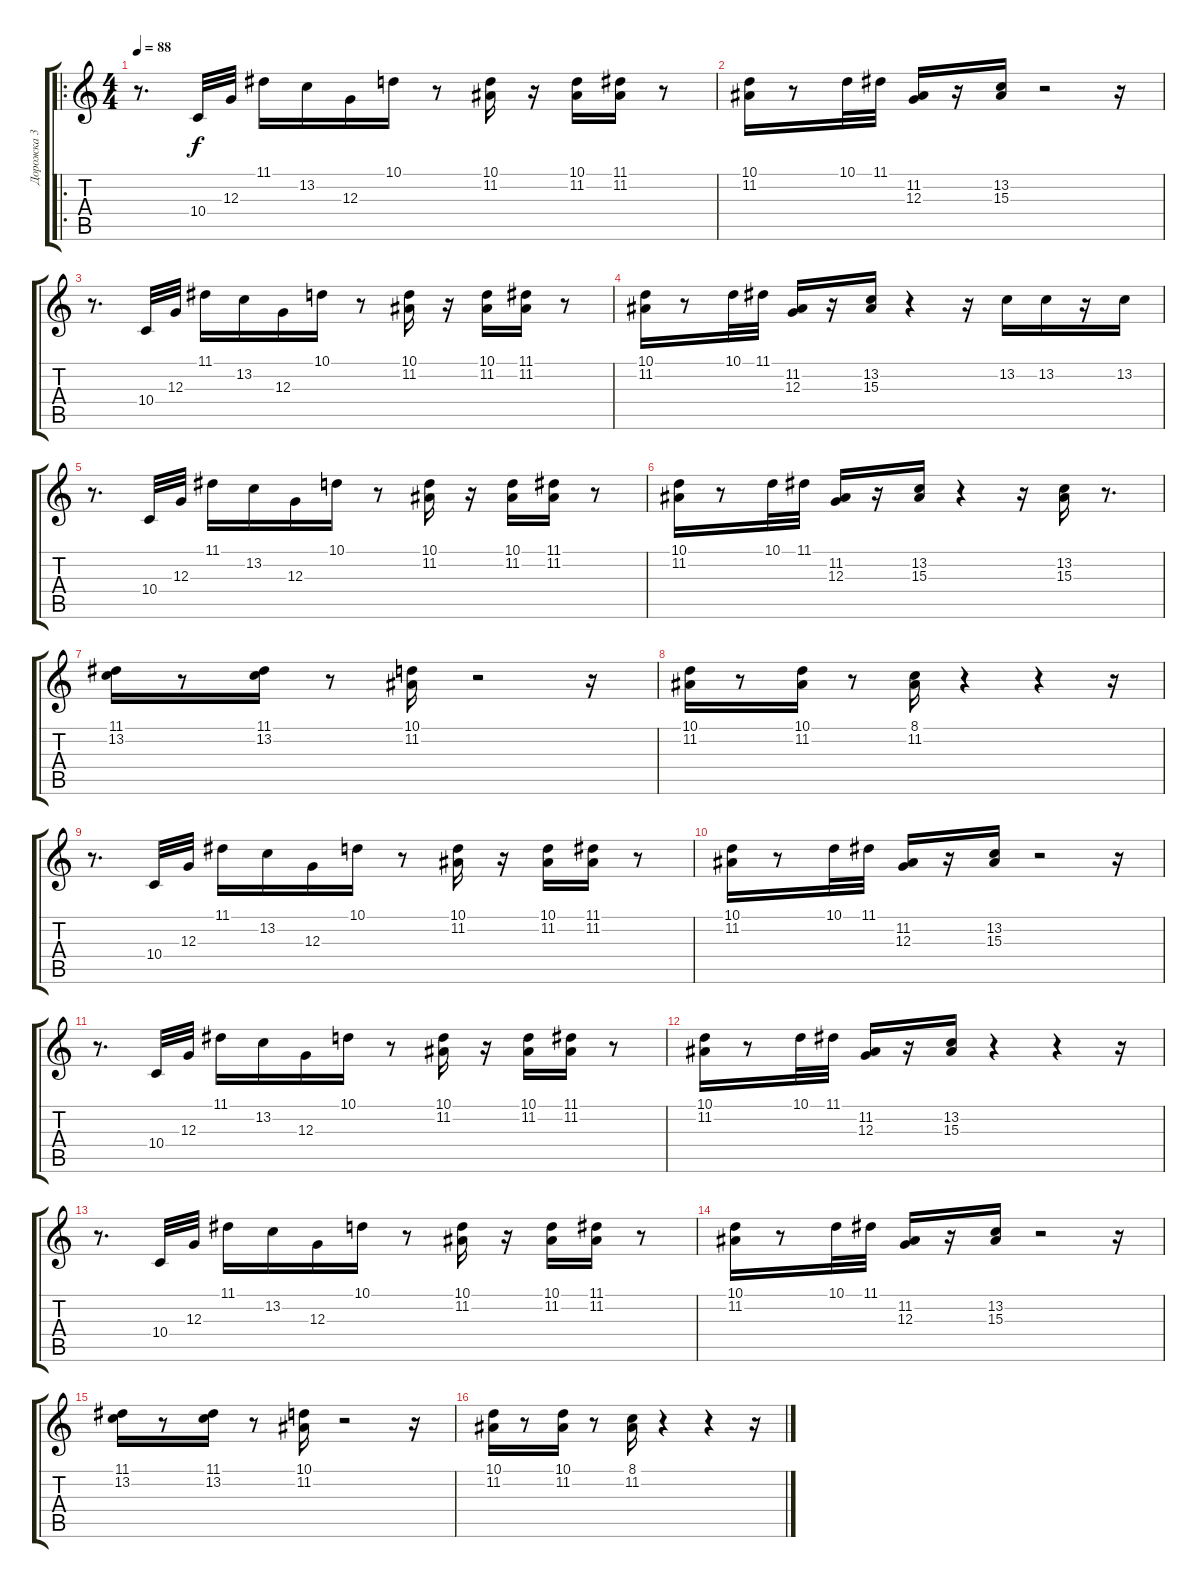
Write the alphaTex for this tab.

\track ("Дорожка 3" "Дорожка 3") {instrument steeldrums}
\staff {score tabs}
\tuning (E4 B3 G3 D3 A2 E2) {hide}
\ro
\ts (4 4)
\tempo 88
\clef g2
\ks c
r.8{d dy f instrument steeldrums} 10.4.32 12.3.32 11.1.16 13.2.16 12.3.16 10.1.16 r.8 (10.1 11.2).16 r.16 (10.1 11.2).16 (11.1 11.2).16 r.8 |
(10.1 11.2).16 r.8 10.1.32 11.1.32 (11.2 12.3).16 r.16 (13.2 15.3).16 r.2 r.16 |
r.8{d} 10.4.32 12.3.32 11.1.16 13.2.16 12.3.16 10.1.16 r.8 (10.1 11.2).16 r.16 (10.1 11.2).16 (11.1 11.2).16 r.8 |
(10.1 11.2).16 r.8 10.1.32 11.1.32 (11.2 12.3).16 r.16 (13.2 15.3).16 r.4 r.16 13.2.16 13.2.16 r.16 13.2.16 |
r.8{d} 10.4.32 12.3.32 11.1.16 13.2.16 12.3.16 10.1.16 r.8 (10.1 11.2).16 r.16 (10.1 11.2).16 (11.1 11.2).16 r.8 |
(10.1 11.2).16 r.8 10.1.32 11.1.32 (11.2 12.3).16 r.16 (13.2 15.3).16 r.4 r.16 (13.2 15.3).16 r.8{d} |
(11.1 13.2).16 r.8 (11.1 13.2).16 r.8 (10.1 11.2).16 r.2 r.16 |
(10.1 11.2).16 r.8 (10.1 11.2).16 r.8 (8.1 11.2).16 r.4 r.4 r.16 |
r.8{d} 10.4.32 12.3.32 11.1.16 13.2.16 12.3.16 10.1.16 r.8 (10.1 11.2).16 r.16 (10.1 11.2).16 (11.1 11.2).16 r.8 |
(10.1 11.2).16 r.8 10.1.32 11.1.32 (11.2 12.3).16 r.16 (13.2 15.3).16 r.2 r.16 |
r.8{d} 10.4.32 12.3.32 11.1.16 13.2.16 12.3.16 10.1.16 r.8 (10.1 11.2).16 r.16 (10.1 11.2).16 (11.1 11.2).16 r.8 |
(10.1 11.2).16 r.8 10.1.32 11.1.32 (11.2 12.3).16 r.16 (13.2 15.3).16 r.4 r.4 r.16 |
r.8{d} 10.4.32 12.3.32 11.1.16 13.2.16 12.3.16 10.1.16 r.8 (10.1 11.2).16 r.16 (10.1 11.2).16 (11.1 11.2).16 r.8 |
(10.1 11.2).16 r.8 10.1.32 11.1.32 (11.2 12.3).16 r.16 (13.2 15.3).16 r.2 r.16 |
(11.1 13.2).16 r.8 (11.1 13.2).16 r.8 (10.1 11.2).16 r.2 r.16 |
(10.1 11.2).16 r.8 (10.1 11.2).16 r.8 (8.1 11.2).16 r.4 r.4 r.16
